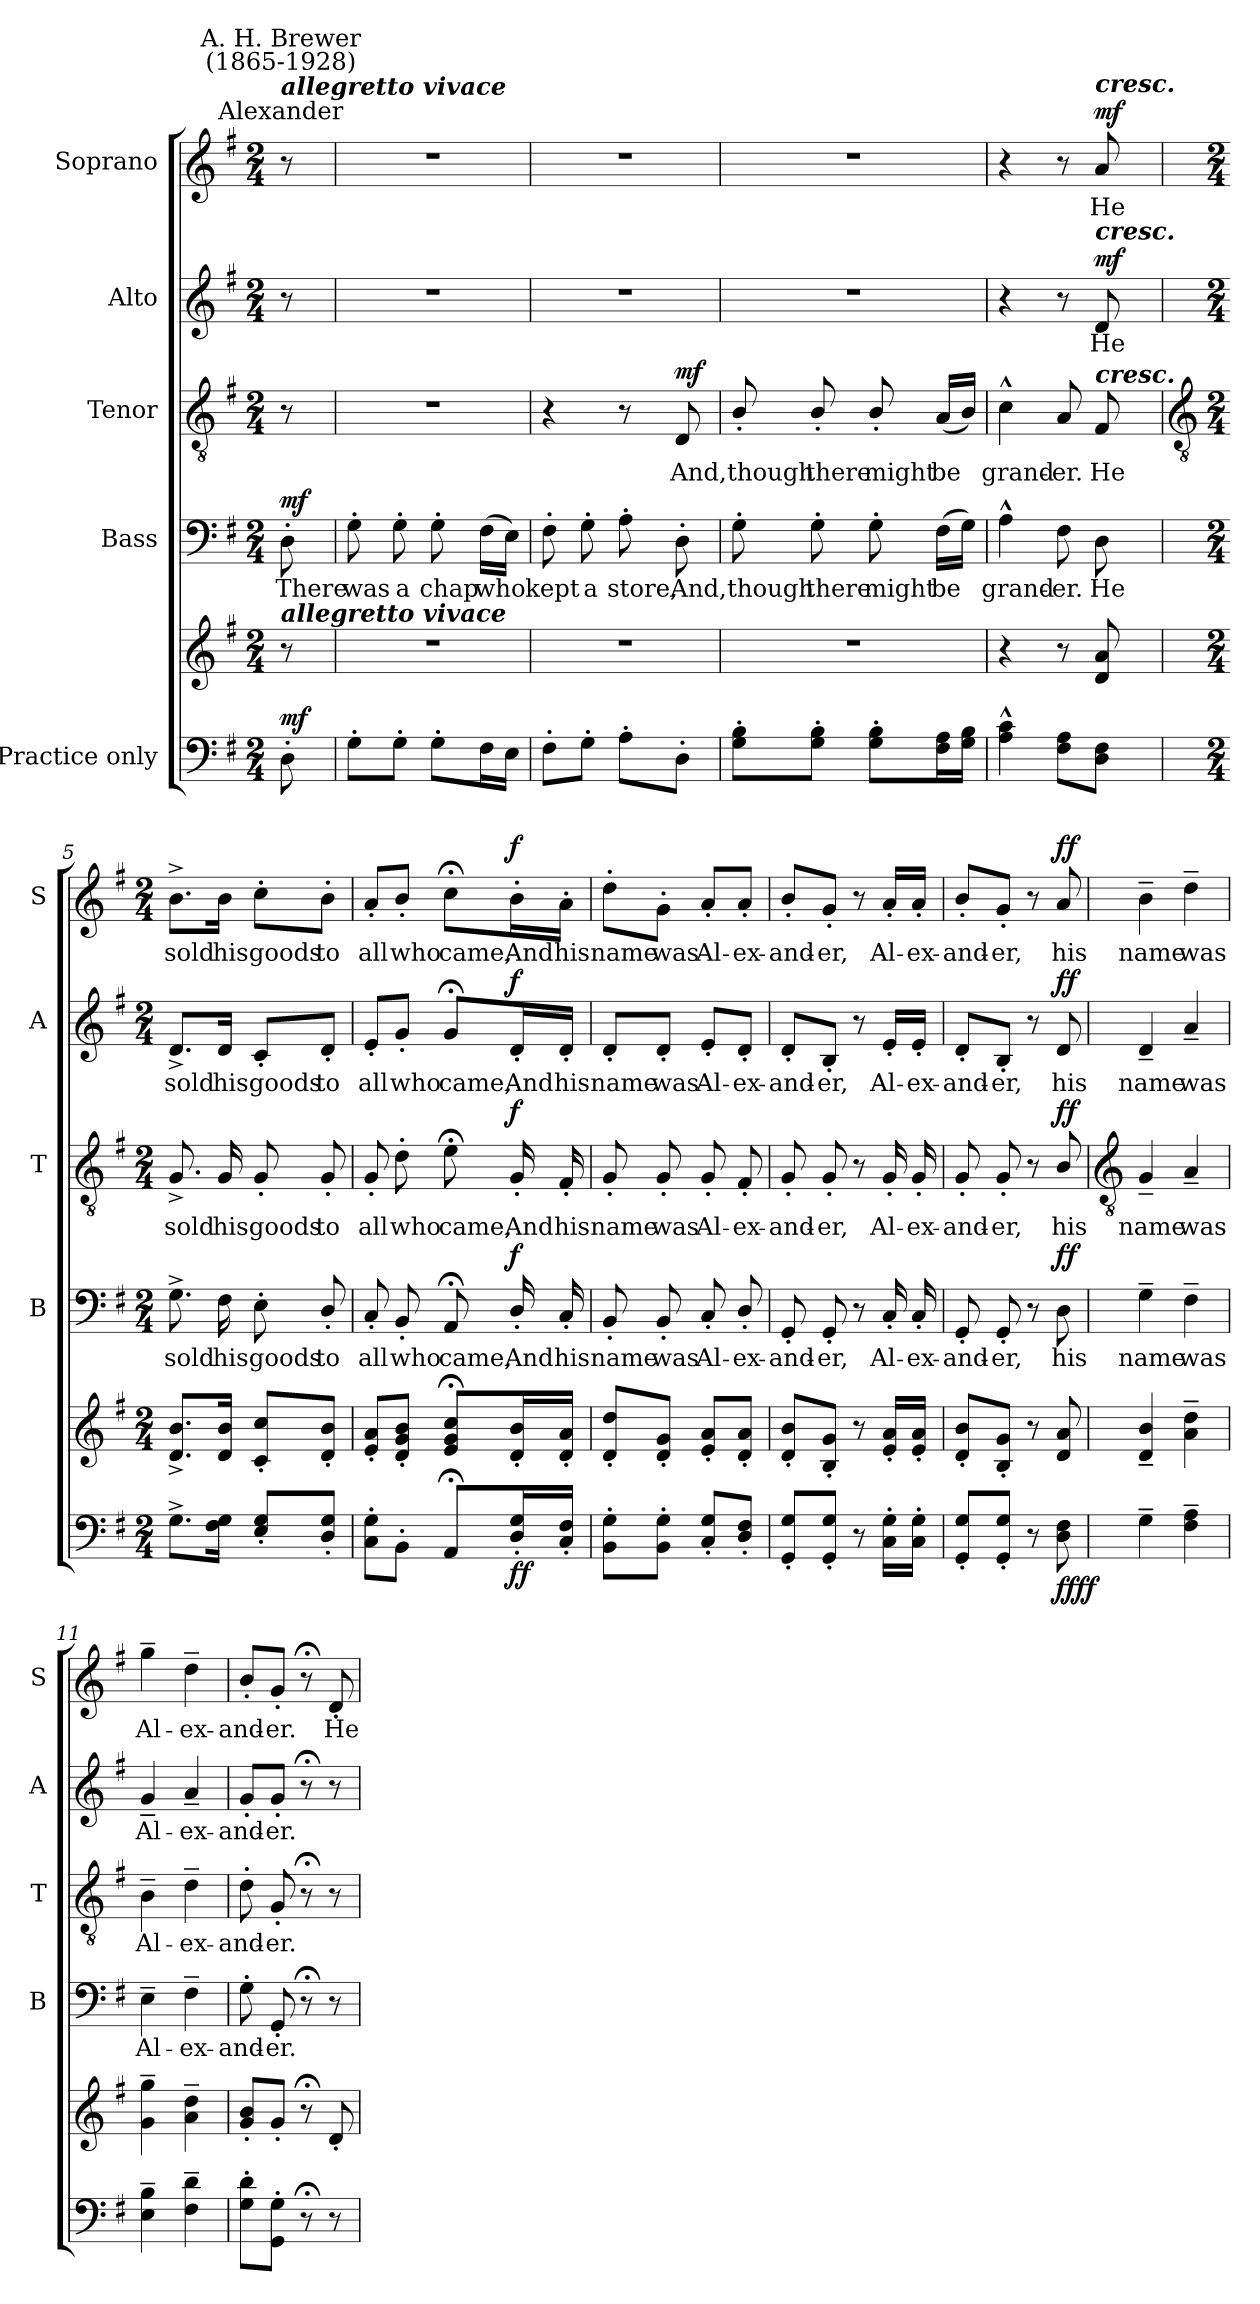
**kern	**kern	**dynam	**kern	**text	**dynam	**kern	**text	**dynam	**kern	**text	**dynam	**kern	**text	**dynam
*part5	*part5	*part5	*part4	*part4	*part4	*part3	*part3	*part3	*part2	*part2	*part2	*part1	*part1	*part1
*staff6	*staff5	*staff5/6	*staff4	*staff4	*staff4	*staff3	*staff3	*staff3	*staff2	*staff2	*staff2	*staff1	*staff1	*staff1
*I"Practice only	*	*	*I"Bass	*	*	*I"Tenor	*	*	*I"Alto	*	*	*I"Soprano	*	*
*	*	*	*I'B	*	*	*I'T	*	*	*I'A	*	*	*I'S	*	*
*clefF4	*clefG2	*	*clefF4	*	*	*clefGv2	*	*	*clefG2	*	*	*clefG2	*	*
*k[f#]	*k[f#]	*	*k[f#]	*	*	*k[f#]	*	*	*k[f#]	*	*	*k[f#]	*	*
*G:	*G:	*	*G:	*	*	*G:	*	*	*G:	*	*	*G:	*	*
*M2/4	*M2/4	*	*M2/4	*	*	*M2/4	*	*	*M2/4	*	*	*M2/4	*	*
=	=	=	=	=	=	=	=	=	=	=	=	=	=	=
!	!	!	!	!	!	!	!	!	!	!	!	!LO:TX:a:cj:t=Alexander	!	!
!	!	!	!	!	!	!	!	!	!	!	!	!LO:TX:a:Bi:t=allegretto vivace	!	!
!	!	!	!	!	!	!	!	!	!	!	!	!LO:TX:a:cj:t=A. H. Brewer\n(1865-1928)	!	!
!	!LO:TX:a:Bi:t=allegretto vivace	!	!	!	!	!	!	!	!	!	!	!	!	!
!	!	!LO:DY:a=2	!	!LO:LY:b	!LO:DY:b	!	!	!	!	!	!	!	!	!
8D'	8r	mf	8D'	There	mf	8r	.	.	8r	.	.	8r	.	.
=1	=1	=1	=1	=1	=1	=1	=1	=1	=1	=1	=1	=1	=1	=1
!	!LO:N:vis=1	!	!	!LO:LY:b	!	!LO:N:vis=1	!	!	!LO:N:vis=1	!	!	!LO:N:vis=1	!	!
8G'L	2r	.	8G'	was	.	2r	.	.	2r	.	.	2r	.	.
!	!	!	!	!LO:LY:b	!	!	!	!	!	!	!	!	!	!
8G'J	.	.	8G'	a	.	.	.	.	.	.	.	.	.	.
!	!	!	!	!LO:LY:b	!	!	!	!	!	!	!	!	!	!
8G'L	.	.	8G'	chap	.	.	.	.	.	.	.	.	.	.
!	!	!	!	!LO:LY:b	!	!	!	!	!	!	!	!	!	!
16F#L	.	.	(>16F#LL	who	.	.	.	.	.	.	.	.	.	.
16EJJ	.	.	16EJJ)	.	.	.	.	.	.	.	.	.	.	.
=2	=2	=2	=2	=2	=2	=2	=2	=2	=2	=2	=2	=2	=2	=2
!	!LO:N:vis=1	!	!	!LO:LY:b	!	!	!	!	!LO:N:vis=1	!	!	!LO:N:vis=1	!	!
8F#'L	2r	.	8F#'	kept	.	4r	.	.	2r	.	.	2r	.	.
!	!	!	!	!LO:LY:b	!	!	!	!	!	!	!	!	!	!
8G'J	.	.	8G'	a	.	.	.	.	.	.	.	.	.	.
!	!	!	!	!LO:LY:b	!	!	!	!	!	!	!	!	!	!
8A'L	.	.	8A'	store,	.	8r	.	.	.	.	.	.	.	.
!	!	!	!	!LO:LY:b	!	!	!LO:LY:b	!LO:DY:b	!	!	!	!	!	!
8D'J	.	.	8D'	And,	.	8D	And,	mf	.	.	.	.	.	.
=3	=3	=3	=3	=3	=3	=3	=3	=3	=3	=3	=3	=3	=3	=3
!	!LO:N:vis=1	!	!	!LO:LY:b	!	!	!LO:LY:b	!	!LO:N:vis=1	!	!	!LO:N:vis=1	!	!
8G' 8B'L	2r	.	8G'	though	.	8B'/	though	.	2r	.	.	2r	.	.
!	!	!	!	!LO:LY:b	!	!	!LO:LY:b	!	!	!	!	!	!	!
8G' 8B'J	.	.	8G'	there	.	8B'/	there	.	.	.	.	.	.	.
!	!	!	!	!LO:LY:b	!	!	!LO:LY:b	!	!	!	!	!	!	!
8G' 8B'L	.	.	8G'	might	.	8B'/	might	.	.	.	.	.	.	.
!	!	!	!	!LO:LY:b	!	!	!LO:LY:b	!	!	!	!	!	!	!
16F# 16AL	.	.	(>16F#LL	be	.	(<16ALL	be	.	.	.	.	.	.	.
16G 16BJJ	.	.	16GJJ)	.	.	16BJJ)	.	.	.	.	.	.	.	.
=4	=4	=4	=4	=4	=4	=4	=4	=4	=4	=4	=4	=4	=4	=4
!	!	!	!	!LO:LY:b	!	!	!LO:LY:b	!	!	!	!	!	!	!
4A^^ 4c^^	4r	.	4A^^	grand-	.	4c^^	grand-	.	4r	.	.	4r	.	.
!	!	!	!	!LO:LY:b	!	!	!LO:LY:b	!	!	!	!	!	!	!
8F# 8AL	8r	.	8F#	-er.	.	8A	-er.	.	8r	.	.	8r	.	.
!	!	!	!	!	!	!	!	!	!	!	!	!LO:TX:a:Bi:t=cresc.	!	!
!	!	!	!	!	!	!	!	!	!LO:TX:a:Bi:t=cresc.	!	!	!	!	!
!	!	!	!	!	!	!LO:TX:a:Bi:t=cresc.	!	!	!	!	!	!	!	!
!	!	!	!	!LO:LY:b	!	!	!LO:LY:b	!	!	!LO:LY:b	!LO:DY:b	!	!LO:LY:b	!LO:DY:b
8D 8F#J	8d 8a	.	8D	He	.	8F#	He	.	8d	He	mf	8a	He	mf
!!LO:LB:g=z
=5	=5	=5	=5	=5	=5	=5	=5	=5	=5	=5	=5	=5	=5	=5
*	*	*	*	*	*	*clefGv2	*	*	*	*	*	*	*	*
*M2/4	*M2/4	*	*M2/4	*	*	*M2/4	*	*	*M2/4	*	*	*M2/4	*	*
!	!	!	!	!LO:LY:b	!	!	!LO:LY:b	!	!	!LO:LY:b	!	!	!LO:LY:b	!
8.G^L	8.d^ 8.b^L	.	8.G^	sold	.	8.G^	sold	.	8.d^/L	sold	.	8.b^\L	sold	.
!	!	!	!	!LO:LY:b	!	!	!LO:LY:b	!	!	!LO:LY:b	!	!	!LO:LY:b	!
16F# 16GJ	16d 16bJ	.	16F#	his	.	16G	his	.	16d/Jk	his	.	16b\Jk	his	.
!	!	!	!	!LO:LY:b	!	!	!LO:LY:b	!	!	!LO:LY:b	!	!	!LO:LY:b	!
8E' 8G'L	8c' 8cc'L	.	8E'	goods	.	8G'	goods	.	8c'/L	goods	.	8cc'\L	goods	.
!	!	!	!	!LO:LY:b	!	!	!LO:LY:b	!	!	!LO:LY:b	!	!	!LO:LY:b	!
8D/' 8G/'J	8d/' 8b/'J	.	8D'/	to	.	8G'/	to	.	8d'/J	to	.	8b'\J	to	.
=6	=6	=6	=6	=6	=6	=6	=6	=6	=6	=6	=6	=6	=6	=6
!	!	!	!	!LO:LY:b	!	!	!LO:LY:b	!	!	!LO:LY:b	!	!	!LO:LY:b	!
8C' 8G'L	8e' 8a'L	.	8C'	all	.	8G'	all	.	8e'/L	all	.	8a'/L	all	.
!	!	!	!	!LO:LY:b	!	!	!LO:LY:b	!	!	!LO:LY:b	!	!	!LO:LY:b	!
8BB'J	8d' 8g' 8b'J	.	8BB'	who	.	8d'	who	.	8g'/J	who	.	8b'/J	who	.
!	!	!	!	!LO:LY:b	!	!	!LO:LY:b	!	!	!LO:LY:b	!	!	!LO:LY:b	!
8AA;L	8e;< 8g;< 8cc;<L	.	8AA;<	came,	.	8e;<	came,	.	8g;</L	came,	.	8cc;<\L	came,	.
!	!	!LO:DY:b=2	!	!LO:LY:b	!	!	!LO:LY:b	!	!	!LO:LY:b	!	!	!LO:LY:b	!
!	!	!LO:DY:n=1:b	!	!	!LO:DY:b	!	!	!LO:DY:b	!	!	!LO:DY:b	!	!	!LO:DY:b
16D/' 16G/'L	16d/' 16b/'L	f f	16D'/	And	f	16G'/	And	f	16d'/L	And	f	16b'\L	And	f
!	!	!	!	!LO:LY:b	!	!	!LO:LY:b	!	!	!LO:LY:b	!	!	!LO:LY:b	!
16C' 16F#'JJ	16d' 16a'JJ	.	16C'	his	.	16F#'	his	.	16d'/JJ	his	.	16a'\JJ	his	.
=7	=7	=7	=7	=7	=7	=7	=7	=7	=7	=7	=7	=7	=7	=7
!	!	!	!	!LO:LY:b	!	!	!LO:LY:b	!	!	!LO:LY:b	!	!	!LO:LY:b	!
8BB' 8G'L	8d' 8dd'L	.	8BB'	name	.	8G'	name	.	8d'/L	name	.	8dd'\L	name	.
!	!	!	!	!LO:LY:b	!	!	!LO:LY:b	!	!	!LO:LY:b	!	!	!LO:LY:b	!
8BB' 8G'J	8d' 8g'J	.	8BB'	was	.	8G'	was	.	8d'/J	was	.	8g'\J	was	.
!	!	!	!	!LO:LY:b	!	!	!LO:LY:b	!	!	!LO:LY:b	!	!	!LO:LY:b	!
8C' 8G'L	8e' 8a'L	.	8C'	Al-	.	8G'	Al-	.	8e'/L	Al-	.	8a'/L	Al-	.
!	!	!	!	!LO:LY:b	!	!	!LO:LY:b	!	!	!LO:LY:b	!	!	!LO:LY:b	!
8D/' 8F#/'J	8d' 8a'J	.	8D'/	-ex-	.	8F#'	-ex-	.	8d'/J	-ex-	.	8a'/J	-ex-	.
=8	=8	=8	=8	=8	=8	=8	=8	=8	=8	=8	=8	=8	=8	=8
!	!	!	!	!LO:LY:b	!	!	!LO:LY:b	!	!	!LO:LY:b	!	!	!LO:LY:b	!
8GG/' 8G/'L	8d/' 8b/'L	.	8GG'/	-and-	.	8G'/	-and-	.	8d'/L	-and-	.	8b'/L	-and-	.
!	!	!	!	!LO:LY:b	!	!	!LO:LY:b	!	!	!LO:LY:b	!	!	!LO:LY:b	!
8GG' 8G'J	8B' 8g'J	.	8GG'	-er,	.	8G'	-er,	.	8B'/J	-er,	.	8g'/J	-er,	.
8r	8r	.	8r	.	.	8r	.	.	8r	.	.	8r	.	.
!	!	!	!	!LO:LY:b	!	!	!LO:LY:b	!	!	!LO:LY:b	!	!	!LO:LY:b	!
16C' 16G'LL	16e' 16a'LL	.	16C'	Al-	.	16G'	Al-	.	16e'/LL	Al-	.	16a'/LL	Al-	.
!	!	!	!	!LO:LY:b	!	!	!LO:LY:b	!	!	!LO:LY:b	!	!	!LO:LY:b	!
16C' 16G'JJ	16e' 16a'JJ	.	16C'	-ex-	.	16G'	-ex-	.	16e'/JJ	-ex-	.	16a'/JJ	-ex-	.
=9	=9	=9	=9	=9	=9	=9	=9	=9	=9	=9	=9	=9	=9	=9
!	!	!	!	!LO:LY:b	!	!	!LO:LY:b	!	!	!LO:LY:b	!	!	!LO:LY:b	!
8GG/' 8G/'L	8d/' 8b/'L	.	8GG'/	-and-	.	8G'/	-and-	.	8d'/L	-and-	.	8b'/L	-and-	.
!	!	!	!	!LO:LY:b	!	!	!LO:LY:b	!	!	!LO:LY:b	!	!	!LO:LY:b	!
8GG' 8G'J	8B' 8g'J	.	8GG'	-er,	.	8G'	-er,	.	8B'/J	-er,	.	8g'/J	-er,	.
8r	8r	.	8r	.	.	8r	.	.	8r	.	.	8r	.	.
!	!	!LO:DY:b=2	!	!LO:LY:b	!	!	!LO:LY:b	!	!	!LO:LY:b	!	!	!LO:LY:b	!
!	!	!LO:DY:n=1:b	!	!	!LO:DY:b	!	!	!LO:DY:b	!	!	!LO:DY:b	!	!	!LO:DY:b
8D\ 8F#\	8d 8a	ff ff	8D\	his	ff	8B/	his	ff	8d	his	ff	8a	his	ff
!!LO:LB:g=z
=10	=10	=10	=10	=10	=10	=10	=10	=10	=10	=10	=10	=10	=10	=10
*	*	*	*	*	*	*clefGv2	*	*	*	*	*	*	*	*
!	!	!	!	!LO:LY:b	!	!	!LO:LY:b	!	!	!LO:LY:b	!	!	!LO:LY:b	!
4G~	4d~ 4b~	.	4G~	name	.	4G~	name	.	4d~	name	.	4b~	name	.
!	!	!	!	!LO:LY:b	!	!	!LO:LY:b	!	!	!LO:LY:b	!	!	!LO:LY:b	!
4F#~ 4A~	4a~ 4dd~	.	4F#~	was	.	4A~	was	.	4a~	was	.	4dd~	was	.
=11	=11	=11	=11	=11	=11	=11	=11	=11	=11	=11	=11	=11	=11	=11
!	!	!	!	!LO:LY:b	!	!	!LO:LY:b	!	!	!LO:LY:b	!	!	!LO:LY:b	!
4E~ 4B~	4g~ 4gg~	.	4E~	Al-	.	4B~	Al-	.	4g~	Al-	.	4gg~	Al-	.
!	!	!	!	!LO:LY:b	!	!	!LO:LY:b	!	!	!LO:LY:b	!	!	!LO:LY:b	!
4F#~ 4d~	4a~ 4dd~	.	4F#~	-ex-	.	4d~	-ex-	.	4a~	-ex-	.	4dd~	-ex-	.
=12	=12	=12	=12	=12	=12	=12	=12	=12	=12	=12	=12	=12	=12	=12
!	!	!	!	!LO:LY:b	!	!	!LO:LY:b	!	!	!LO:LY:b	!	!	!LO:LY:b	!
8G\' 8d\'L	8g/' 8b/'L	.	8G'\	-and-	.	8d'\	-and-	.	8g'/L	-and-	.	8b'/L	-and-	.
!	!	!	!	!LO:LY:b	!	!	!LO:LY:b	!	!	!LO:LY:b	!	!	!LO:LY:b	!
8GG' 8G'J	8g'J	.	8GG'	-er.	.	8G'	-er.	.	8g'/J	-er.	.	8g'/J	-er.	.
8r;	8r;<	.	8r;<	.	.	8r;<	.	.	8r;<	.	.	8r;<	.	.
!	!	!	!	!	!	!	!	!	!	!	!	!	!LO:LY:b	!
8r	8d'	.	8r	.	.	8r	.	.	8r	.	.	8d'	He	.
=	=	=	=	=	=	=	=	=	=	=	=	=	=	=
*-	*-	*-	*-	*-	*-	*-	*-	*-	*-	*-	*-	*-	*-	*-
